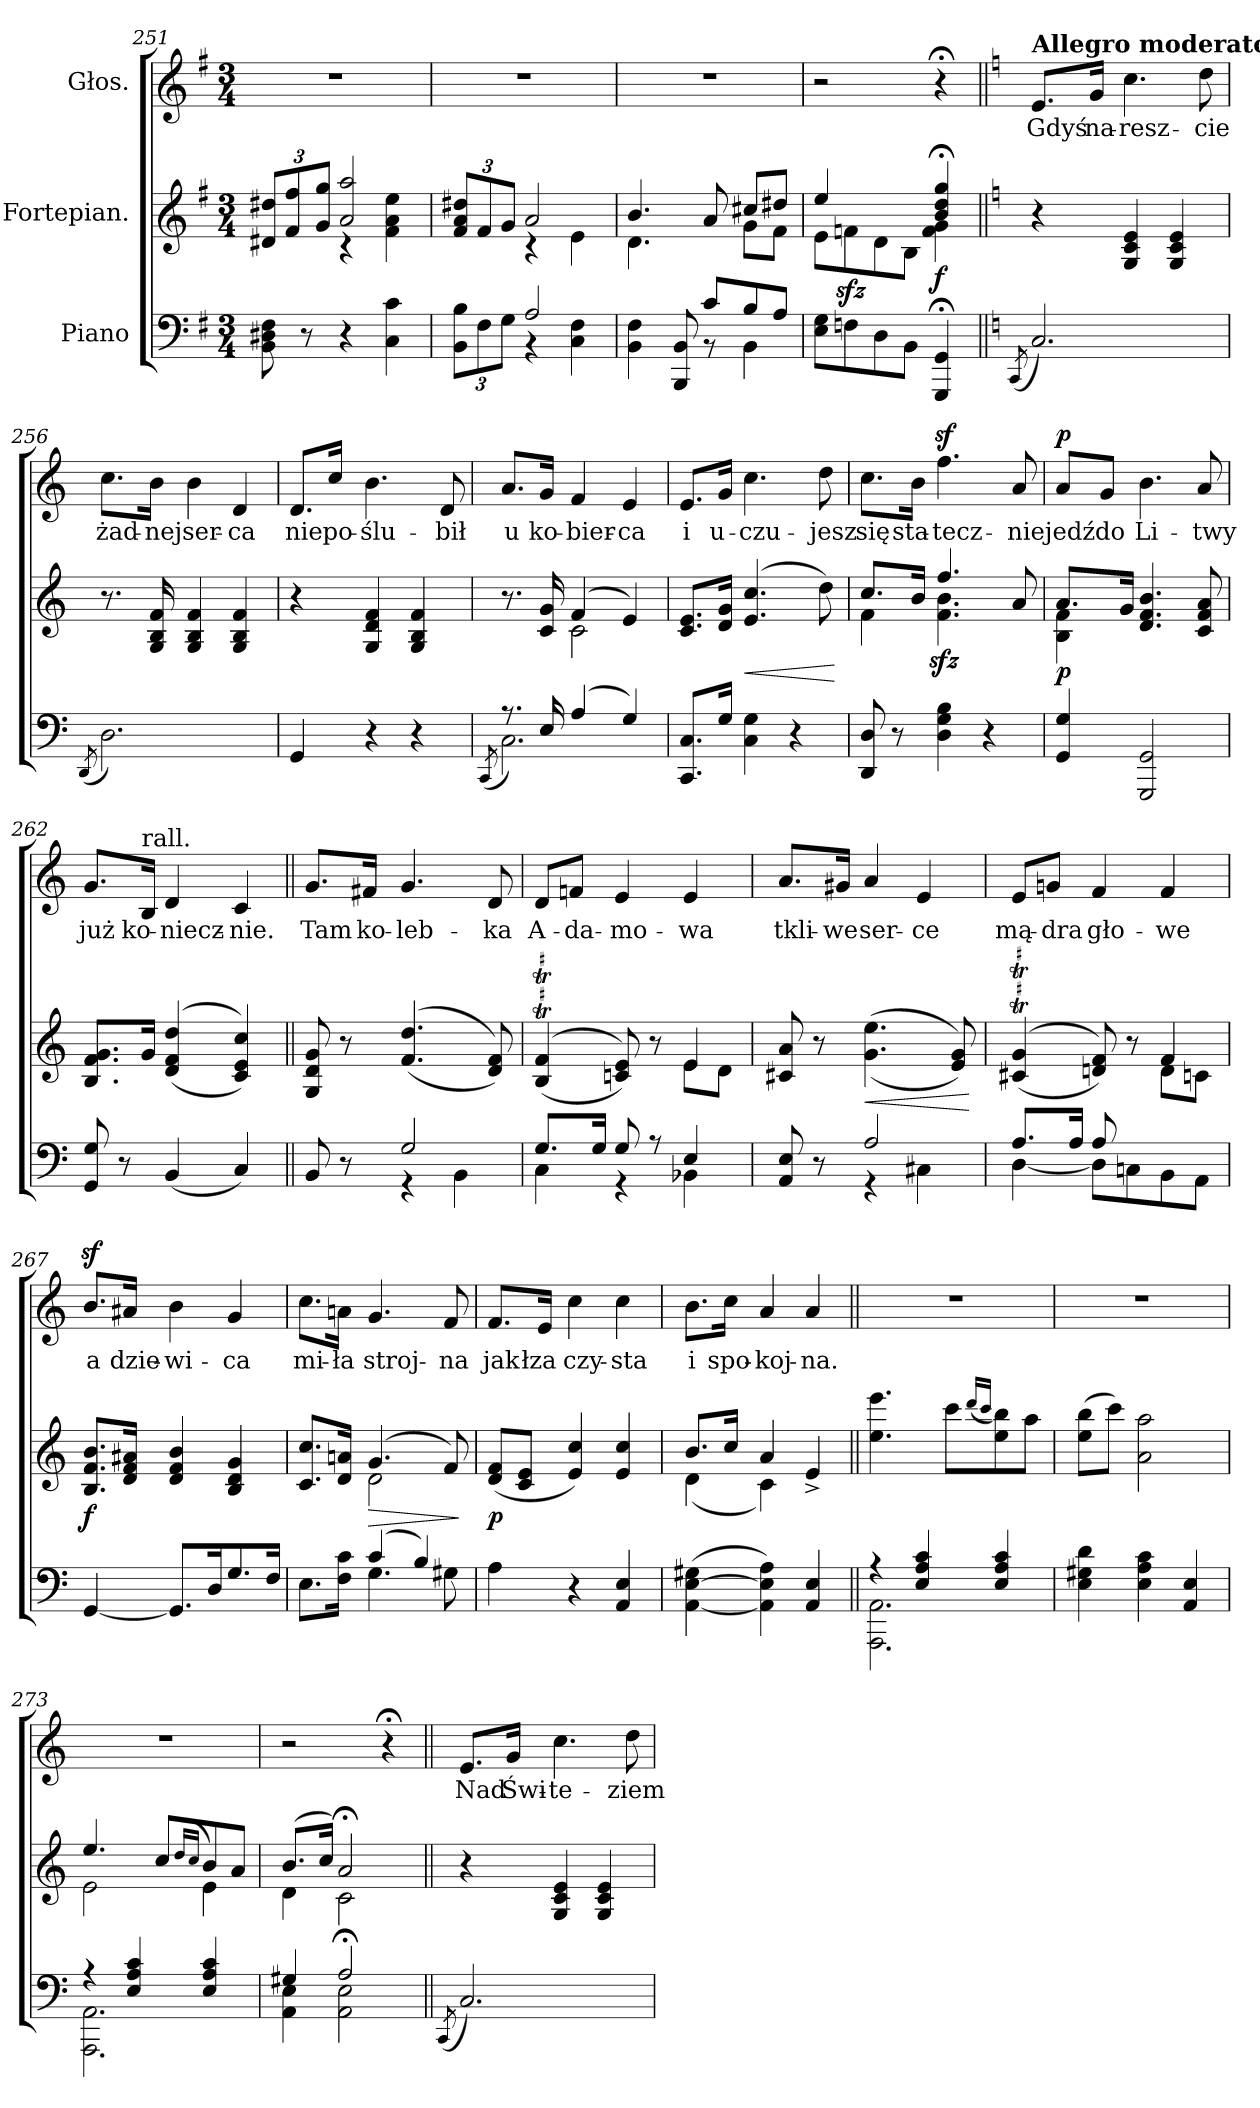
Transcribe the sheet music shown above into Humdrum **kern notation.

**kern	**kern	**dynam	**kern	**text	**dynam
*part3	*part2	*part2	*part1	*part1	*part1
*staff3	*staff2	*staff2	*staff1	*staff1	*staff1
*I"Piano	*I"Fortepian.	*	*I"Głos.	*	*
*clefF4	*clefG2	*	*clefG2	*	*
*k[f#]	*k[f#]	*	*k[f#]	*	*
*M3/4	*M3/4	*	*M3/4	*	*
=251	=251	=251	=251	=251	=251
*	*^	*	*	*	*
8BB 8D#X 8F#	12d#X/ 12dd#X/L	4ryy	.	2.r	.	.
.	12f#/ 12ff#/	.	.	.	.	.
8r	.	.	.	.	.	.
.	12g/ 12gg/J	.	.	.	.	.
4r	2a 2aa	4r	.	.	.	.
4C 4c	.	4f# 4a 4ee	.	.	.	.
=252	=252	=252	=252	=252	=252	=252
*^	*	*	*	*	*	*
12BB 12BL	4ryy	12f# 12a 12dd#XL	4ryy	.	2.r	.	.
12F#	.	12f#	.	.	.	.	.
12GJ	.	12gJ	.	.	.	.	.
2A	4r	2a	4r	.	.	.	.
.	4C 4F#	.	4e	.	.	.	.
=253	=253	=253	=253	=253	=253	=253	=253
4BB 4F#	4.ryy	4.b	4.d	.	2.r	.	.
8BBB 8BB	.	.	.	.	.	.	.
8cL	8r	8ryy	8a	.	.	.	.
8B	4BB	8cc#XL	8gL	.	.	.	.
8AJ	.	8dd#XJ	8f#J	.	.	.	.
*v	*v	*	*	*	*	*	*
=254	=254	=254	=254	=254	=254	=254
8E 8GL	4ee	8eL	.	2r	.	.
8Fn	.	8fnzz	.	.	.	.
8D	4ryy	8d	.	.	.	.
8BBJ	.	8BJ	.	.	.	.
4GGG;< 4GG;<	4b;< 4dd;< 4gg;<	4f 4g	f	4r;<	.	.
*	*v	*v	*	*	*	*
=255||	=255||	=255||	=255||	=255||	=255||
*k[]	*k[]	*	*k[]	*	*
(8qCC/	.	.	.	.	.
!	!	!	!LO:TX:a:B:t=Allegro moderato.	!	!
2.C)	4r	.	8.e/L	Gdyś	.
.	.	.	16g/Jk	na-	.
.	4G 4c 4e	.	4.cc	-resz-	.
.	4G 4c 4e	.	.	.	.
.	.	.	8dd	-cie	.
=256	=256	=256	=256	=256	=256
(8qDD/	.	.	.	.	.
2.D)	8.r	.	8.cc\L	żad-	.
.	16G 16B 16f	.	16b\Jk	-nej	.
.	4G 4B 4f	.	4b	ser-	.
.	4G 4B 4f	.	4d	-ca	.
=257	=257	=257	=257	=257	=257
4GG	4r	.	8.d/L	nie	.
.	.	.	16cc/Jk	po-	.
4r	4G 4d 4f	.	4.b	-ślu-	.
4r	4G 4B 4f	.	.	.	.
.	.	.	8d	-bił	.
=258	=258	=258	=258	=258	=258
*^	*	*	*	*	*
.	(8qCC/	.	.	.	.	.
*	*	*^	*	*	*	*
8.r	2.C)	8.r	4ryy	.	8.a/L	u	.
16E	.	16c 16g	.	.	16g/Jk	ko-	.
(4A	.	(4f	2c	.	4f	-bier-	.
4G)	.	4e)	.	.	4e	-ca	.
*v	*v	*	*	*	*	*	*
*	*v	*v	*	*	*	*
=259	=259	=259	=259	=259	=259
8.CC 8.CL	8.c 8.eL	.	8.e/L	i	.
16GJk	16d 16gJk	.	16g/Jk	u-	.
!	!	!LO:HP:b	!	!	!
4C 4G	(4.e 4.cc	<	4.cc	-czu-	.
4r	.	.	.	.	.
.	8dd)	.	8dd	-jesz	.
.	.	[	.	.	.
=260	=260	=260	=260	=260	=260
*	*^	*	*	*	*
8DD 8D	8.ccL	4f	.	8.cc\L	się	.
8r	.	.	.	.	.	.
.	16bJk	.	.	16b\Jk	sta-	.
4D 4G 4B	4.ff	4.fzz 4.bzz	.	4.ffz>	-tecz-	.
4r	.	.	.	.	.	.
.	8a	8ryy	.	8a	-nie	.
=261	=261	=261	=261	=261	=261	=261
!	!	!	!	!	!	!LO:DY:a
4GG 4G	8.aL	4B 4f	p	8a/L	jedź	p
.	.	.	.	8g/J	do	.
.	16gJk	.	.	.	.	.
2GGG 2GG	4.d 4.f 4.b	2ryy	.	4.b	Li-	.
.	8c 8f 8a	.	.	8a	-twy	.
*	*v	*v	*	*	*	*
=262	=262	=262	=262	=262	=262
8GG 8G	8.B 8.f 8.gL	.	8.g/L	już	.
8r	.	.	.	.	.
!	!	!	!LO:TX:a:t=rall.	!	!
.	16gJk	.	16B/Jk	ko-	.
(4BB	(<(>4d 4f 4dd	.	4d	-niecz-	.
4C)	4c 4e 4cc))	.	4c	-nie.	.
=263||	=263||	=263||	=263||	=263||	=263||
*^	*	*	*	*	*
8BB	4ryy	8G 8d 8g	.	8.g/L	Tam	.
8r	.	8r	.	.	.	.
.	.	.	.	16f#X/Jk	ko-	.
2G	4r	(<(>4.f 4.dd	.	4.g	-leb-	.
.	4BB	.	.	.	.	.
.	.	8d 8f))	.	8d	-ka	.
=264	=264	=264	=264	=264	=264	=264
*	*	*^	*	*	*	*
8.GL	4C	(<(>4BT 4fT	2ryy	.	8d/L	A-	.
.	.	.	.	.	8fn/J	-da-	.
16GJk	.	.	.	.	.	.	.
8G	4r	8c 8e))	.	.	4e	-mo-	.
8r	.	8r	.	.	.	.	.
4E	4BB-X	4e	8eL	.	4e	-wa	.
.	.	.	8dJ	.	.	.	.
*	*	*v	*v	*	*	*	*
=265	=265	=265	=265	=265	=265	=265
8AA 8E	4ryy	8c#X 8a	.	8.a/L	tkli-	.
8r	.	8r	.	.	.	.
.	.	.	.	16g#X/Jk	-we	.
!	!	!	!LO:HP:b	!	!	!
2A	4r	(<(>4.g 4.ee	<	4a	ser-	.
.	4C#X	.	.	4e	-ce	.
.	.	8e 8g))	.	.	.	.
*v	*v	*	*	*	*	*
.	.	[	.	.	.
=266	=266	=266	=266	=266	=266
*^	*^	*	*	*	*
8.AL	[4D	(<(>4c#XT 4gT	2ryy	.	8e/L	mą-	.
.	.	.	.	.	8gn/J	-dra	.
16AJk	.	.	.	.	.	.	.
8A	8DL]	8d 8f))	.	.	4f	gło-	.
8ryy	8Cn	8r	.	.	.	.	.
4ryy	8BB	4f	8dL	.	4f	-we	.
.	8AAJ	.	8cnJ	.	.	.	.
*v	*v	*	*	*	*	*	*
*	*v	*v	*	*	*	*
=267	=267	=267	=267	=267	=267
[4GG	8.B 8.f 8.bL	f	8.bz>/L	a	.
.	16d 16f 16a#XJk	.	16a#X/Jk	dzie-	.
8.GGL]	4d 4f 4b	.	4b	-wi-	.
16DK	.	.	.	.	.
8.G	4B 4d 4g	.	4g	-ca	.
16FJk	.	.	.	.	.
=268	=268	=268	=268	=268	=268
*^	*^	*	*	*	*
8.EL	4ryy	8.c 8.ccL	4ryy	.	8.cc\L	mi-	.
16F 16cJk	.	16d 16anJk	.	.	16an\Jk	-ła	.
!	!	!	!	!LO:HP:b	!	!	!
(4c	4.G	(4.g	2d	>	4.g	stroj-	.
4B)	.	.	.	.	.	.	.
.	8G#X	8f)	.	.	8f	-na	.
*v	*v	*	*	*	*	*	*
*	*v	*v	*	*	*	*
.	.	]	.	.	.
=269	=269	=269	=269	=269	=269
4A	(8d 8fL	p	8.f/L	jak	.
.	8c 8eJ	.	.	.	.
.	.	.	16e/Jk	łza	.
4r	4e 4cc)	.	4cc	czy-	.
4AA 4E	4e 4cc	.	4cc	-sta	.
=270	=270	=270	=270	=270	=270
*	*^	*	*	*	*
([4AA [4E 4G#X	8.bL	(4d	.	8.b\L	i	.
.	16ccJk	.	.	16cc\Jk	spo-	.
4AA] 4E] 4A)	4a	4c)	.	4a	-koj-	.
4AA 4E	4e^	4ryy	.	4a	-na.	.
*	*v	*v	*	*	*	*
=271||	=271||	=271||	=271||	=271||	=271||
*^	*	*	*	*	*
4r	2.AAA 2.AA	4.ee 4.eee	.	2.r	.	.
4E 4A 4c	.	.	.	.	.	.
.	.	8cccL	.	.	.	.
.	.	(16qqddd/LL	.	.	.	.
.	.	16qqccc/JJ	.	.	.	.
4E 4A 4c	.	8ee 8bb)	.	.	.	.
.	.	8aaJ	.	.	.	.
*v	*v	*	*	*	*	*
=272	=272	=272	=272	=272	=272
4E 4G#X 4d	(8ee 8bbL	.	2.r	.	.
.	8cccJ)	.	.	.	.
4E 4A 4c	2a 2aa	.	.	.	.
4AA 4E	.	.	.	.	.
=273	=273	=273	=273	=273	=273
*^	*^	*	*	*	*
4r	2.AAA 2.AA	4.ee	2e	.	2.r	.	.
4E 4A 4c	.	.	.	.	.	.	.
.	.	8ccL	.	.	.	.	.
.	.	(<16qqdd/LL	.	.	.	.	.
.	.	16qqcc/JJ	.	.	.	.	.
4E 4A 4c	.	8b)	4e	.	.	.	.
.	.	8aJ	.	.	.	.	.
=274	=274	=274	=274	=274	=274	=274	=274
4G#X	4AA 4E	(8.bL	4d	.	2r	.	.
.	.	16ccJk)	.	.	.	.	.
2A;<	2AA 2E	2a;<	2c	.	.	.	.
.	.	.	.	.	4r;<	.	.
*v	*v	*	*	*	*	*	*
*	*v	*v	*	*	*	*
=275||	=275||	=275||	=275||	=275||	=275||
(8qCC/	.	.	.	.	.
2.C)	4r	.	8.e/L	Nad	.
.	.	.	16g/Jk	Świ-	.
.	4G 4c 4e	.	4.cc	-te-	.
.	4G 4c 4e	.	.	.	.
.	.	.	8dd	-ziem	.
=	=	=	=	=	=
*-	*-	*-	*-	*-	*-
